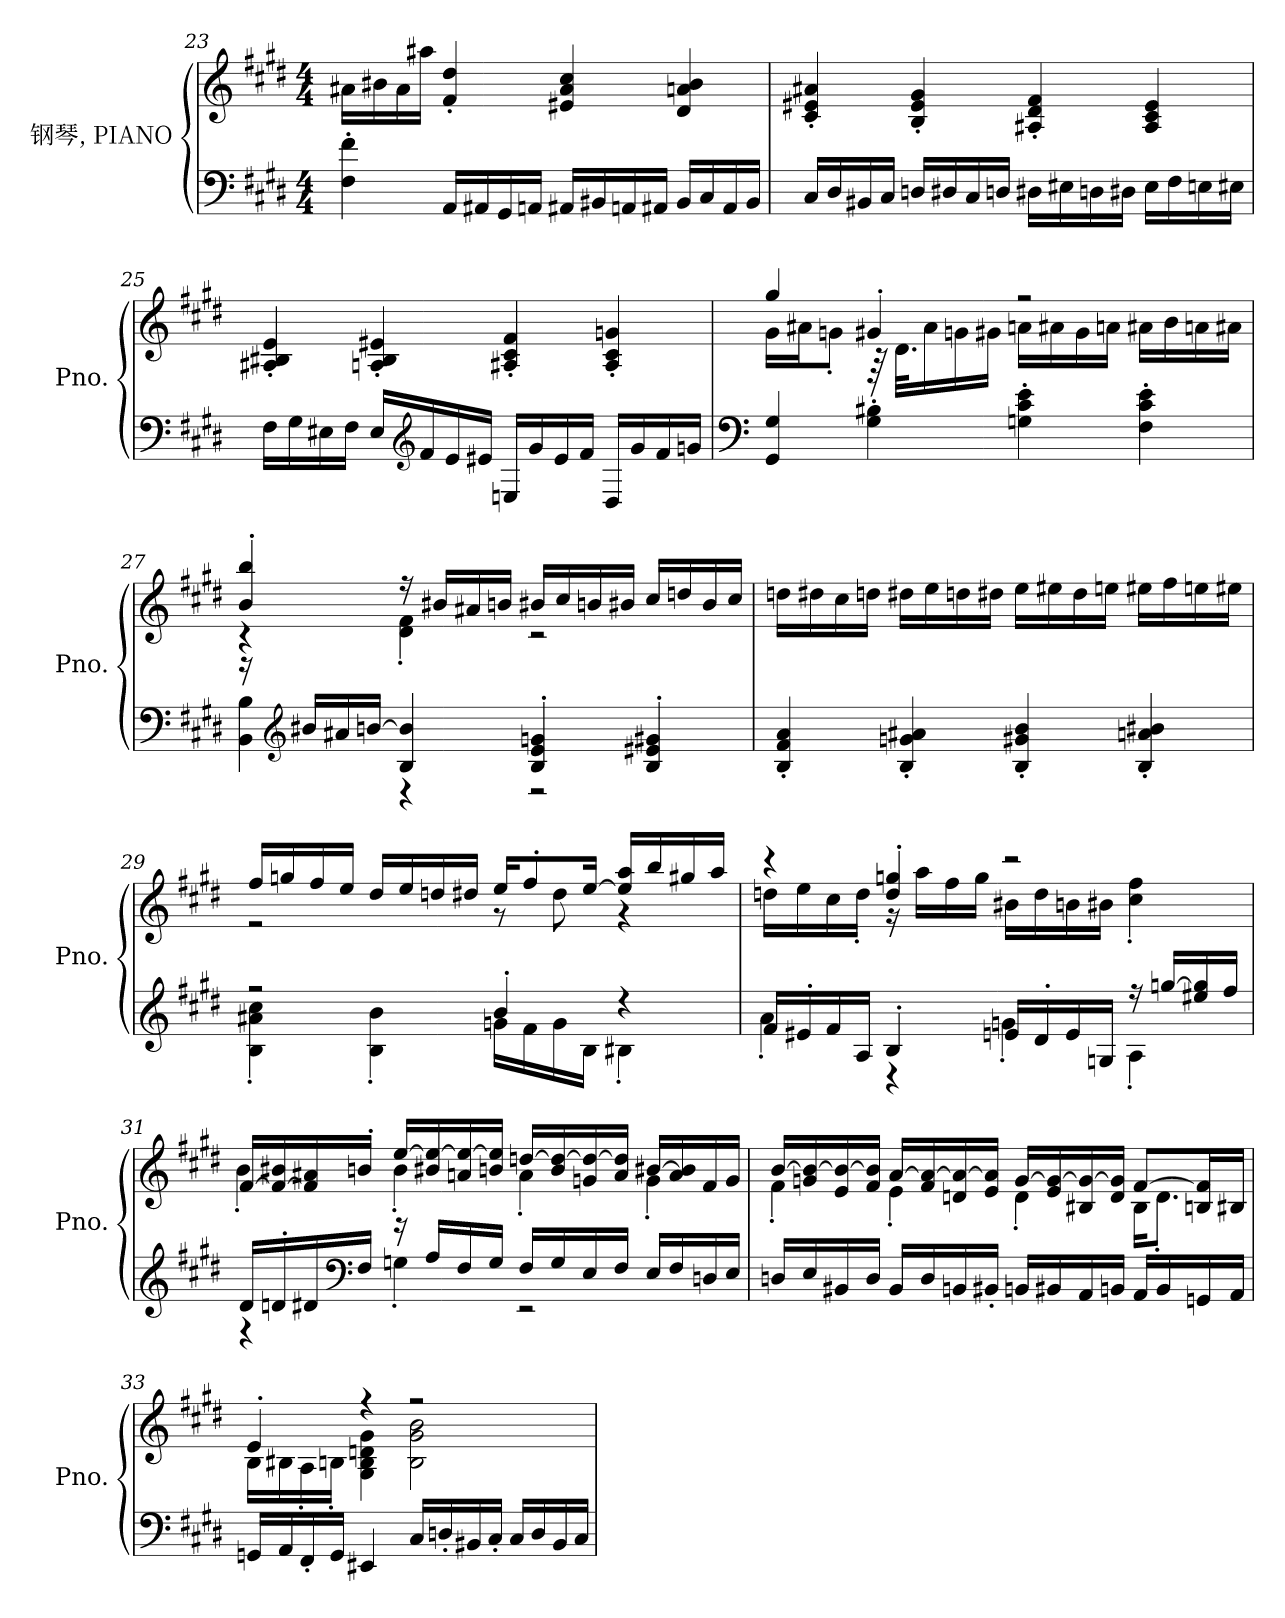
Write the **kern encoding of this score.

**kern	**kern
*part1	*part1
*staff2	*staff1
*I"钢琴, PIANO	*
*I'Pno.	*
!!LO:PB:g=z
*clefF4	*clefG2
*k[f#c#g#d#]	*k[f#c#g#d#]
*M4/4	*M4/4
=23	=23
4F#\' 4f#\'	16a#X\LL
.	16b#X\
.	16a#\
.	16aa#X\JJ
16AA/LL	4f#/' 4dd#/'
16AA#X/	.
16GG#/	.
16AAn/JJ	.
16AA#X/LL	4e#X/ 4a#/ 4cc#/
16BB#X/	.
16AAn/	.
16AA#X/JJ	.
16BB#/LL	4d#/ 4an/ 4b#/
16C#/	.
16AA#/	.
16BB#/JJ	.
!!LO:LB:g=z
=24	=24
16C#/LL	4c#/' 4e#X/' 4a#X/'
16D#/	.
16BB#X/	.
16C#/JJ	.
16Dn/LL	4B/' 4e#/' 4g#/'
16D#X/	.
16C#/	.
16Dn/JJ	.
16D#X\LL	4A#X/' 4d#/' 4f#/'
16E#X\	.
16Dn\	.
16D#X\JJ	.
16E#\LL	4A#/ 4c#/ 4e#/
16F#\	.
16En\	.
16E#X\JJ	.
!!LO:LB:g=z
=25	=25
16F#\LL	4A#X/' 4B#X/' 4e/'
16G#\	.
16E#X\	.
16F#\JJ	.
16E#/LL	4An/' 4B#/' 4e#X/'
*clefG2	*
16f#/	.
16e/	.
16e#X/JJ	.
16En/LL	4A#X/' 4c#/' 4f#/'
16g#/	.
16e#/	.
16f#/JJ	.
16D#/LL	4A#/' 4c#/' 4gn/'
16g#/	.
16f#/	.
16gn/JJ	.
!!LO:LB:g=z
=26	=26
*clefF4	*
*	*^
4GG#/ 4G#/	4gg#/	16g#\LL
.	.	16a#X\J
.	.	8gn'\J
4G#\' 4B#X\'	4g#X'/	64r
.	.	32.d#\KLL
.	.	16a#\
.	.	16gn\
.	.	16g#X\JJ
4Gn\' 4c#\' 4e\'	2r	16an\LL
.	.	16a#X\
.	.	16g#\
.	.	16an\JJ
4F#\' 4c#\' 4e\'	.	16a#X\LL
.	.	16b\
.	.	16an\
.	.	16a#X\JJ
!!LO:LB:g=z	!!
=27	=27	=27
*^	*	*
16r	4BB\ 4B\	4b/' 4bb/'	4r
*clefG2	*	*	*
16b#X/LL	.	.	.
16a#X/	.	.	.
[16bn/JJ	.	.	.
4B/ 4b/]	4r	16r	4d#\' 4f#\'
.	.	16b#X/LL	.
.	.	16a#X/	.
.	.	16bn/JJ	.
4B/' 4e/' 4gn/'	2r	16b#X/LL	2r
.	.	16cc#/	.
.	.	16bn/	.
.	.	16b#X/JJ	.
4B/' 4e#X/' 4g#X/'	.	16cc#/LL	.
.	.	16ddn/	.
.	.	16b#/	.
.	.	16cc#/JJ	.
*v	*v	*	*
*	*v	*v
!!LO:LB:g=z
=28	=28
4B/' 4f#/' 4a/'	16ddn\LL
.	16dd#X\
.	16cc#\
.	16ddn\JJ
4B/' 4gn/' 4a#X/'	16dd#X\LL
.	16ee\
.	16ddn\
.	16dd#X\JJ
4B/' 4g#X/' 4b/'	16ee\LL
.	16ee#X\
.	16dd#\
.	16een\JJ
4B/' 4an/' 4b#X/'	16ee#X\LL
.	16ff#\
.	16een\
.	16ee#X\JJ
=29	=29
*^	*^
2r	4B\' 4a#X\' 4cc#\'	16ff#/LL	2r
.	.	16ggn/	.
.	.	16ff#/	.
.	.	16ee/JJ	.
.	4B\' 4b\'	16dd#/LL	.
.	.	16ee/	.
.	.	16ddn/	.
.	.	16dd#X/JJ	.
4b'/	16gn\LL	16ee/KL	8r
.	16f#\	8ff#'/	.
.	16g\	.	8dd#\
.	16B\JJ	[16ee/Jk	.
4r	4B#X'\	16ee/] 16aa/LL	4r
.	.	16bb/	.
.	.	16gg#X/	.
.	.	16aa/JJ	.
!!LO:PB:g=z	!!
=30	=30	=30	=30
16f#/LL	4a'\	4r	16ddn\LL
16e#X'/	.	.	16ee\
16f#/	.	.	16cc#\
16A/JJ	.	.	16dd'\JJ
4B'/	4r	4dd/' 4ggn/'	16r
.	.	.	16aa\LL
.	.	.	16ff#\
.	.	.	16gg\JJ
16en/LL	4gn'\	2r	16b#X\LL
16d#'/	.	.	16dd\
16e/	.	.	16bn\
16Gn/JJ	.	.	16b#X\JJ
16r	4A'\	.	4cc#\' 4ff#\'
[16ggn/LL	.	.	.
16ee#X/ 16gg/]	.	.	.
16ff#/JJ	.	.	.
!!LO:LB:g=z	!!
=31	=31	=31	=31
16d#/LL	4r	[16f#/LL	4b'\
16dn'/	.	16f#/_ 16b#X/	.
16d#X/	.	16f#/] 16a#X/	.
*clefF4	*	*	*
16F#/JJ	.	16bn'/JJ	.
16r	4Gn'\	[16ee/LL	4b'\
16A/LL	.	16b#X/ 16ee/_	.
16F#/	.	16an/ 16ee/_	.
16G/JJ	.	16bn/ 16ee/]JJ	.
16F#/LL	2r	[16ddn/LL	4a'\
16G/	.	16b/ 16dd/_	.
16E/	.	16gn/ 16dd/_	.
16F#/JJ	.	16a/ 16dd/]JJ	.
16E/LL	.	[16b#X/LL	4g'\
16F#/	.	16a/ 16b#/]	.
16Dn/	.	16f#/	.
16E/JJ	.	16g/JJ	.
*v	*v	*	*
!!LO:LB:g=z	!!
=32	=32	=32
16Dn/LL	[16b/LL	4f#'\
16E/	16gn/ 16b/_	.
16BB#X/	16e/ 16b/_	.
16D/JJ	16f#/ 16b/]JJ	.
16BB#/LL	[16a/LL	4e'\
16D/	16f#/ 16a/_	.
16BBn/	16dn/ 16a/_	.
16BB#X'/JJ	16e/ 16a/]JJ	.
16BBn/LL	[16g/LL	4d'\
16BB#X/	16e/ 16g/_	.
16AA/	16B#X/ 16g/_	.
16BBn/JJ	16d/ 16g/]JJ	.
16AA/LL	[8f#/L	16B#\KL
16BB/	.	8.d'\J
16GGn/	16Bn/ 16f#/]L	.
16AA/JJ	16B#X/JJ	.
=33	=33	=33
16GGn/LL	4e'/	16B\LL
16AA/	.	16B#X\
16FF#'/	.	16A'\
16GG/JJ	.	16Bn'\JJ
4EE#X/	4r	4G#\ 4B\ 4dn\ 4g#\
16C#/LL	2r	2B\ 2g#\ 2b\
16Dn'/	.	.
16BB#X/	.	.
16C#'/JJ	.	.
16C#/LL	.	.
16D/	.	.
16BB#/	.	.
16C#/JJ	.	.
*	*v	*v
=	=
*-	*-
